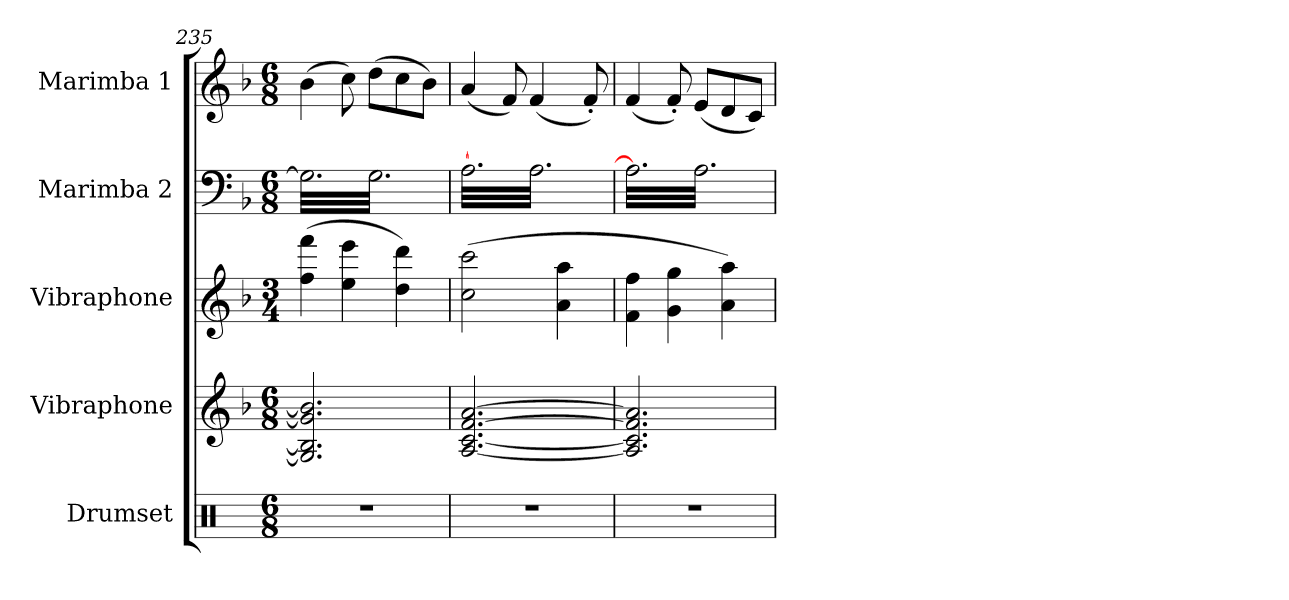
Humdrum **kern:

**kern	**kern	**kern	**kern	**kern
*part5	*part4	*part3	*part2	*part1
*staff5	*staff4	*staff3	*staff2	*staff1
*I"Drumset	*I"Vibraphone	*I"Vibraphone	*I"Marimba 2	*I"Marimba 1
*I'Drs.	*I'Vib.	*I'Vib.	*I'Mrm. 2	*I'Mrm. 1
*clefX	*clefG2	*clefG2	*clefF4	*clefG2
*k[]	*k[b-]	*k[b-]	*k[b-]	*k[b-]
*M6/8	*M6/8	*M3/4	*M6/8	*M6/8
=235	=235	=235	=235	=235
*	*	*	*tremolo	*
2.r	2.G/] 2.B-/] 2.g/] 2.b-/]	(4ff\ 4fff\	32G\]LLL	(4b-\
.	.	.	32G\	.
.	.	.	32G\	.
.	.	.	32G\	.
.	.	.	32G\	.
.	.	.	32G\	.
.	.	.	32G\	.
.	.	.	32G\	.
.	.	4ee\ 4eee\	32G\	8cc\)
.	.	.	32G\	.
.	.	.	32G\	.
.	.	.	32G\	.
.	.	.	32G\	(8dd\L
.	.	.	32G\	.
.	.	.	32G\	.
.	.	.	32G\	.
.	.	4dd\ 4ddd\)	32G\	8cc\
.	.	.	32G\	.
.	.	.	32G\	.
.	.	.	32G\	.
.	.	.	32G\	8b-\J)
.	.	.	32G\	.
.	.	.	32G\	.
.	.	.	32G\JJJ	.
=236	=236	=236	=236	=236
2.r	[2.A/ [2.c/ [2.f/ [2.a/	(2cc\ 2ccc\	[32A\LLL	(4a/
.	.	.	32A\	.
.	.	.	32A\	.
.	.	.	32A\	.
.	.	.	32A\	.
.	.	.	32A\	.
.	.	.	32A\	.
.	.	.	32A\	.
.	.	.	32A\	8f/)
.	.	.	32A\	.
.	.	.	32A\	.
.	.	.	32A\	.
.	.	.	32A\	(4f/
.	.	.	32A\	.
.	.	.	32A\	.
.	.	.	32A\	.
.	.	4a\ 4aa\	32A\	.
.	.	.	32A\	.
.	.	.	32A\	.
.	.	.	32A\	.
.	.	.	32A\	8f'/)
.	.	.	32A\	.
.	.	.	32A\	.
.	.	.	32A\JJJ	.
!!LO:PB:g=z
=237	=237	=237	=237	=237
2.r	2.A/] 2.c/] 2.f/] 2.a/]	4f\ 4ff\	32A\]LLL	(4f/
.	.	.	32A\	.
.	.	.	32A\	.
.	.	.	32A\	.
.	.	.	32A\	.
.	.	.	32A\	.
.	.	.	32A\	.
.	.	.	32A\	.
.	.	4g\ 4gg\	32A\	8f'/)
.	.	.	32A\	.
.	.	.	32A\	.
.	.	.	32A\	.
.	.	.	32A\	(8e/L
.	.	.	32A\	.
.	.	.	32A\	.
.	.	.	32A\	.
.	.	4a\ 4aa\)	32A\	8d/
.	.	.	32A\	.
.	.	.	32A\	.
.	.	.	32A\	.
.	.	.	32A\	8c/J)
.	.	.	32A\	.
.	.	.	32A\	.
.	.	.	32A\JJJ	.
*	*	*	*Xtremolo	*
=	=	=	=	=
*-	*-	*-	*-	*-
